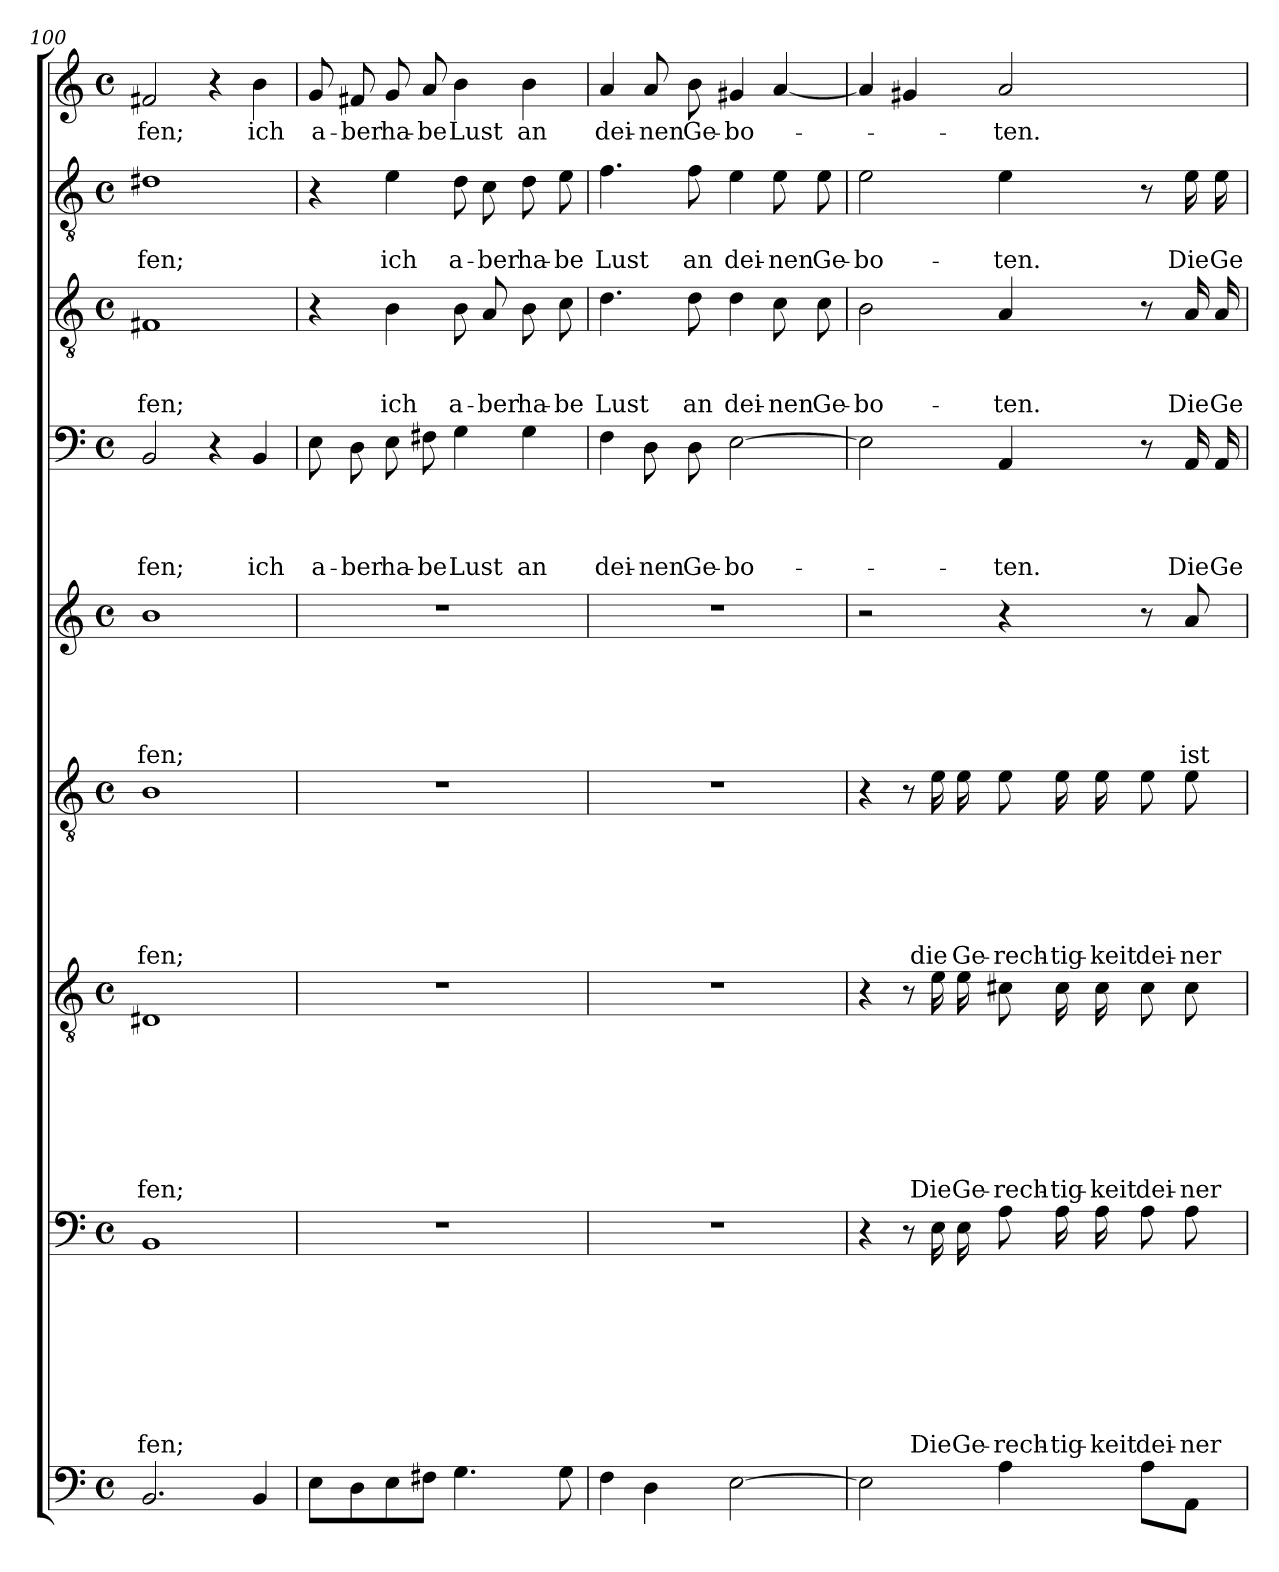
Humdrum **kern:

**kern	**kern	**text	**text	**text	**text	**text	**text	**text	**text	**kern	**text	**text	**text	**text	**text	**text	**text	**kern	**text	**text	**text	**text	**text	**text	**kern	**text	**text	**text	**text	**text	**kern	**text	**text	**text	**text	**kern	**text	**text	**text	**kern	**text	**text	**kern	**text
*part9	*part8	*part8	*part8	*part8	*part8	*part8	*part8	*part8	*part8	*part7	*part7	*part7	*part7	*part7	*part7	*part7	*part7	*part6	*part6	*part6	*part6	*part6	*part6	*part6	*part5	*part5	*part5	*part5	*part5	*part5	*part4	*part4	*part4	*part4	*part4	*part3	*part3	*part3	*part3	*part2	*part2	*part2	*part1	*part1
*staff9	*staff8	*staff8	*staff8	*staff8	*staff8	*staff8	*staff8	*staff8	*staff8	*staff7	*staff7	*staff7	*staff7	*staff7	*staff7	*staff7	*staff7	*staff6	*staff6	*staff6	*staff6	*staff6	*staff6	*staff6	*staff5	*staff5	*staff5	*staff5	*staff5	*staff5	*staff4	*staff4	*staff4	*staff4	*staff4	*staff3	*staff3	*staff3	*staff3	*staff2	*staff2	*staff2	*staff1	*staff1
*clefF4	*clefF4	*	*	*	*	*	*	*	*	*clefGv2	*	*	*	*	*	*	*	*clefGv2	*	*	*	*	*	*	*clefG2	*	*	*	*	*	*clefF4	*	*	*	*	*clefGv2	*	*	*	*clefGv2	*	*	*clefG2	*
*k[]	*k[]	*	*	*	*	*	*	*	*	*k[]	*	*	*	*	*	*	*	*k[]	*	*	*	*	*	*	*k[]	*	*	*	*	*	*k[]	*	*	*	*	*k[]	*	*	*	*k[]	*	*	*k[]	*
*C:	*C:	*	*	*	*	*	*	*	*	*C:	*	*	*	*	*	*	*	*C:	*	*	*	*	*	*	*C:	*	*	*	*	*	*C:	*	*	*	*	*C:	*	*	*	*C:	*	*	*C:	*
*M4/4	*M4/4	*	*	*	*	*	*	*	*	*M4/4	*	*	*	*	*	*	*	*M4/4	*	*	*	*	*	*	*M4/4	*	*	*	*	*	*M4/4	*	*	*	*	*M4/4	*	*	*	*M4/4	*	*	*M4/4	*
*met(c)	*met(c)	*	*	*	*	*	*	*	*	*met(c)	*	*	*	*	*	*	*	*met(c)	*	*	*	*	*	*	*met(c)	*	*	*	*	*	*met(c)	*	*	*	*	*met(c)	*	*	*	*met(c)	*	*	*met(c)	*
=100	=100	=100	=100	=100	=100	=100	=100	=100	=100	=100	=100	=100	=100	=100	=100	=100	=100	=100	=100	=100	=100	=100	=100	=100	=100	=100	=100	=100	=100	=100	=100	=100	=100	=100	=100	=100	=100	=100	=100	=100	=100	=100	=100	=100
!	!	!	!	!	!	!	!	!	!LO:LY:b	!	!	!	!	!	!	!	!LO:LY:b	!	!	!	!	!	!	!LO:LY:b	!	!	!	!	!	!LO:LY:b	!	!	!	!	!LO:LY:b	!	!	!	!LO:LY:b	!	!	!LO:LY:b	!	!LO:LY:b
2.BB/	1BB	.	.	.	.	.	.	.	-fen;	1D#X	.	.	.	.	.	.	-fen;	1B	.	.	.	.	.	-fen;	1b	.	.	.	.	-fen;	2BB/	.	.	.	-fen;	1F#X	.	.	-fen;	1d#X	.	-fen;	2f#X/	-fen;
.	.	.	.	.	.	.	.	.	.	.	.	.	.	.	.	.	.	.	.	.	.	.	.	.	.	.	.	.	.	.	4r	.	.	.	.	.	.	.	.	.	.	.	4r	.
!	!	!	!	!	!	!	!	!	!	!	!	!	!	!	!	!	!	!	!	!	!	!	!	!	!	!	!	!	!	!	!	!	!	!	!LO:LY:b	!	!	!	!	!	!	!	!	!LO:LY:b
4BB/	.	.	.	.	.	.	.	.	.	.	.	.	.	.	.	.	.	.	.	.	.	.	.	.	.	.	.	.	.	.	4BB/	.	.	.	ich	.	.	.	.	.	.	.	4b\	ich
=101	=101	=101	=101	=101	=101	=101	=101	=101	=101	=101	=101	=101	=101	=101	=101	=101	=101	=101	=101	=101	=101	=101	=101	=101	=101	=101	=101	=101	=101	=101	=101	=101	=101	=101	=101	=101	=101	=101	=101	=101	=101	=101	=101	=101
!	!	!	!	!	!	!	!	!	!	!	!	!	!	!	!	!	!	!	!	!	!	!	!	!	!	!	!	!	!	!	!	!	!	!	!LO:LY:b	!	!	!	!	!	!	!	!	!LO:LY:b
8E\L	1r	.	.	.	.	.	.	.	.	1r	.	.	.	.	.	.	.	1r	.	.	.	.	.	.	1r	.	.	.	.	.	8E\	.	.	.	a-	4r	.	.	.	4r	.	.	8g/	a-
!	!	!	!	!	!	!	!	!	!	!	!	!	!	!	!	!	!	!	!	!	!	!	!	!	!	!	!	!	!	!	!	!	!	!	!LO:LY:b	!	!	!	!	!	!	!	!	!LO:LY:b
8D\	.	.	.	.	.	.	.	.	.	.	.	.	.	.	.	.	.	.	.	.	.	.	.	.	.	.	.	.	.	.	8D\	.	.	.	-ber	.	.	.	.	.	.	.	8f#X/	-ber
!	!	!	!	!	!	!	!	!	!	!	!	!	!	!	!	!	!	!	!	!	!	!	!	!	!	!	!	!	!	!	!	!	!	!	!LO:LY:b	!	!	!	!LO:LY:b	!	!	!LO:LY:b	!	!LO:LY:b
8E\	.	.	.	.	.	.	.	.	.	.	.	.	.	.	.	.	.	.	.	.	.	.	.	.	.	.	.	.	.	.	8E\	.	.	.	ha-	4B\	.	.	ich	4e\	.	ich	8g/	ha-
!	!	!	!	!	!	!	!	!	!	!	!	!	!	!	!	!	!	!	!	!	!	!	!	!	!	!	!	!	!	!	!	!	!	!	!LO:LY:b	!	!	!	!	!	!	!	!	!LO:LY:b
8F#X\J	.	.	.	.	.	.	.	.	.	.	.	.	.	.	.	.	.	.	.	.	.	.	.	.	.	.	.	.	.	.	8F#X\	.	.	.	-be	.	.	.	.	.	.	.	8a/	-be
!	!	!	!	!	!	!	!	!	!	!	!	!	!	!	!	!	!	!	!	!	!	!	!	!	!	!	!	!	!	!	!	!	!	!	!LO:LY:b	!	!	!	!LO:LY:b	!	!	!LO:LY:b	!	!LO:LY:b
4.G\	.	.	.	.	.	.	.	.	.	.	.	.	.	.	.	.	.	.	.	.	.	.	.	.	.	.	.	.	.	.	4G\	.	.	.	Lust	8B\	.	.	a-	8d\	.	a-	4b\	Lust
!	!	!	!	!	!	!	!	!	!	!	!	!	!	!	!	!	!	!	!	!	!	!	!	!	!	!	!	!	!	!	!	!	!	!	!	!	!	!	!LO:LY:b	!	!	!LO:LY:b	!	!
.	.	.	.	.	.	.	.	.	.	.	.	.	.	.	.	.	.	.	.	.	.	.	.	.	.	.	.	.	.	.	.	.	.	.	.	8A/	.	.	-ber	8c\	.	-ber	.	.
!	!	!	!	!	!	!	!	!	!	!	!	!	!	!	!	!	!	!	!	!	!	!	!	!	!	!	!	!	!	!	!	!	!	!	!LO:LY:b	!	!	!	!LO:LY:b	!	!	!LO:LY:b	!	!LO:LY:b
.	.	.	.	.	.	.	.	.	.	.	.	.	.	.	.	.	.	.	.	.	.	.	.	.	.	.	.	.	.	.	4G\	.	.	.	an	8B\	.	.	ha-	8d\	.	ha-	4b\	an
!	!	!	!	!	!	!	!	!	!	!	!	!	!	!	!	!	!	!	!	!	!	!	!	!	!	!	!	!	!	!	!	!	!	!	!	!	!	!	!LO:LY:b	!	!	!LO:LY:b	!	!
8G\	.	.	.	.	.	.	.	.	.	.	.	.	.	.	.	.	.	.	.	.	.	.	.	.	.	.	.	.	.	.	.	.	.	.	.	8c\	.	.	-be	8e\	.	-be	.	.
!!LO:LB:g=z
=102	=102	=102	=102	=102	=102	=102	=102	=102	=102	=102	=102	=102	=102	=102	=102	=102	=102	=102	=102	=102	=102	=102	=102	=102	=102	=102	=102	=102	=102	=102	=102	=102	=102	=102	=102	=102	=102	=102	=102	=102	=102	=102	=102	=102
!	!	!	!	!	!	!	!	!	!	!	!	!	!	!	!	!	!	!	!	!	!	!	!	!	!	!	!	!	!	!	!	!	!	!	!LO:LY:b	!	!	!	!LO:LY:b	!	!	!LO:LY:b	!	!LO:LY:b
4F\	1r	.	.	.	.	.	.	.	.	1r	.	.	.	.	.	.	.	1r	.	.	.	.	.	.	1r	.	.	.	.	.	4F\	.	.	.	dei-	4.d\	.	.	Lust	4.f\	.	Lust	4a/	dei-
!	!	!	!	!	!	!	!	!	!	!	!	!	!	!	!	!	!	!	!	!	!	!	!	!	!	!	!	!	!	!	!	!	!	!	!LO:LY:b	!	!	!	!	!	!	!	!	!LO:LY:b
4D\	.	.	.	.	.	.	.	.	.	.	.	.	.	.	.	.	.	.	.	.	.	.	.	.	.	.	.	.	.	.	8D\	.	.	.	-nen	.	.	.	.	.	.	.	8a/	-nen
!	!	!	!	!	!	!	!	!	!	!	!	!	!	!	!	!	!	!	!	!	!	!	!	!	!	!	!	!	!	!	!	!	!	!	!LO:LY:b	!	!	!	!LO:LY:b	!	!	!LO:LY:b	!	!LO:LY:b
.	.	.	.	.	.	.	.	.	.	.	.	.	.	.	.	.	.	.	.	.	.	.	.	.	.	.	.	.	.	.	8D\	.	.	.	Ge-	8d\	.	.	an	8f\	.	an	8b\	Ge-
!	!	!	!	!	!	!	!	!	!	!	!	!	!	!	!	!	!	!	!	!	!	!	!	!	!	!	!	!	!	!	!	!	!	!	!LO:LY:b	!	!	!	!LO:LY:b	!	!	!LO:LY:b	!	!LO:LY:b
[2E\	.	.	.	.	.	.	.	.	.	.	.	.	.	.	.	.	.	.	.	.	.	.	.	.	.	.	.	.	.	.	[2E\	.	.	.	-bo-	4d\	.	.	dei-	4e\	.	dei-	4g#X/	-bo-
!	!	!	!	!	!	!	!	!	!	!	!	!	!	!	!	!	!	!	!	!	!	!	!	!	!	!	!	!	!	!	!	!	!	!	!	!	!	!	!LO:LY:b	!	!	!LO:LY:b	!	!
.	.	.	.	.	.	.	.	.	.	.	.	.	.	.	.	.	.	.	.	.	.	.	.	.	.	.	.	.	.	.	.	.	.	.	.	8c\	.	.	-nen	8e\	.	-nen	[4a/	.
!	!	!	!	!	!	!	!	!	!	!	!	!	!	!	!	!	!	!	!	!	!	!	!	!	!	!	!	!	!	!	!	!	!	!	!	!	!	!	!LO:LY:b	!	!	!LO:LY:b	!	!
.	.	.	.	.	.	.	.	.	.	.	.	.	.	.	.	.	.	.	.	.	.	.	.	.	.	.	.	.	.	.	.	.	.	.	.	8c\	.	.	Ge-	8e\	.	Ge-	.	.
=103	=103	=103	=103	=103	=103	=103	=103	=103	=103	=103	=103	=103	=103	=103	=103	=103	=103	=103	=103	=103	=103	=103	=103	=103	=103	=103	=103	=103	=103	=103	=103	=103	=103	=103	=103	=103	=103	=103	=103	=103	=103	=103	=103	=103
!	!	!	!	!	!	!	!	!	!	!	!	!	!	!	!	!	!	!	!	!	!	!	!	!	!	!	!	!	!	!	!	!	!	!	!	!	!	!	!LO:LY:b	!	!	!LO:LY:b	!	!
2E\]	4r	.	.	.	.	.	.	.	.	4r	.	.	.	.	.	.	.	4r	.	.	.	.	.	.	2r	.	.	.	.	.	2E\]	.	.	.	.	2B\	.	.	-bo-	2e\	.	-bo-	4a/]	.
.	8r	.	.	.	.	.	.	.	.	8r	.	.	.	.	.	.	.	8r	.	.	.	.	.	.	.	.	.	.	.	.	.	.	.	.	.	.	.	.	.	.	.	.	4g#X/	.
!	!	!	!	!	!	!	!	!	!LO:LY:b	!	!	!	!	!	!	!	!LO:LY:b	!	!	!	!	!	!	!LO:LY:b	!	!	!	!	!	!	!	!	!	!	!	!	!	!	!	!	!	!	!	!
.	16E\	.	.	.	.	.	.	.	Die	16e\	.	.	.	.	.	.	Die	16e\	.	.	.	.	.	die	.	.	.	.	.	.	.	.	.	.	.	.	.	.	.	.	.	.	.	.
!	!	!	!	!	!	!	!	!	!LO:LY:b	!	!	!	!	!	!	!	!LO:LY:b	!	!	!	!	!	!	!LO:LY:b	!	!	!	!	!	!	!	!	!	!	!	!	!	!	!	!	!	!	!	!
.	16E\	.	.	.	.	.	.	.	Ge-	16e\	.	.	.	.	.	.	Ge-	16e\	.	.	.	.	.	Ge-	.	.	.	.	.	.	.	.	.	.	.	.	.	.	.	.	.	.	.	.
!	!	!	!	!	!	!	!	!	!LO:LY:b	!	!	!	!	!	!	!	!LO:LY:b	!	!	!	!	!	!	!LO:LY:b	!	!	!	!	!	!	!	!	!	!	!LO:LY:b	!	!	!	!LO:LY:b	!	!	!LO:LY:b	!	!LO:LY:b
4A\	8A\	.	.	.	.	.	.	.	-rech-	8c#X\	.	.	.	.	.	.	-rech-	8e\	.	.	.	.	.	-rech-	4r	.	.	.	.	.	4AA/	.	.	.	-ten.	4A/	.	.	-ten.	4e\	.	-ten.	2a/	-ten.
!	!	!	!	!	!	!	!	!	!LO:LY:b	!	!	!	!	!	!	!	!LO:LY:b	!	!	!	!	!	!	!LO:LY:b	!	!	!	!	!	!	!	!	!	!	!	!	!	!	!	!	!	!	!	!
.	16A\	.	.	.	.	.	.	.	-tig-	16c#\	.	.	.	.	.	.	-tig-	16e\	.	.	.	.	.	-tig-	.	.	.	.	.	.	.	.	.	.	.	.	.	.	.	.	.	.	.	.
!	!	!	!	!	!	!	!	!	!LO:LY:b	!	!	!	!	!	!	!	!LO:LY:b	!	!	!	!	!	!	!LO:LY:b	!	!	!	!	!	!	!	!	!	!	!	!	!	!	!	!	!	!	!	!
.	16A\	.	.	.	.	.	.	.	-keit	16c#\	.	.	.	.	.	.	-keit	16e\	.	.	.	.	.	-keit	.	.	.	.	.	.	.	.	.	.	.	.	.	.	.	.	.	.	.	.
!	!	!	!	!	!	!	!	!	!LO:LY:b	!	!	!	!	!	!	!	!LO:LY:b	!	!	!	!	!	!	!LO:LY:b	!	!	!	!	!	!	!	!	!	!	!	!	!	!	!	!	!	!	!	!
8A\L	8A\	.	.	.	.	.	.	.	dei-	8c#\	.	.	.	.	.	.	dei-	8e\	.	.	.	.	.	dei-	8r	.	.	.	.	.	8r	.	.	.	.	8r	.	.	.	8r	.	.	.	.
!	!	!	!	!	!	!	!	!	!LO:LY:b	!	!	!	!	!	!	!	!LO:LY:b	!	!	!	!	!	!	!LO:LY:b	!	!	!	!	!	!LO:LY:b	!	!	!	!	!LO:LY:b	!	!	!	!LO:LY:b	!	!	!LO:LY:b	!	!
8AA\J	8A\	.	.	.	.	.	.	.	-ner	8c#\	.	.	.	.	.	.	-ner	8e\	.	.	.	.	.	-ner	8a/	.	.	.	.	ist	16AA/	.	.	.	Die	16A/	.	.	Die	16e\	.	Die	.	.
!	!	!	!	!	!	!	!	!	!	!	!	!	!	!	!	!	!	!	!	!	!	!	!	!	!	!	!	!	!	!	!	!	!	!	!LO:LY:b	!	!	!	!LO:LY:b	!	!	!LO:LY:b	!	!
.	.	.	.	.	.	.	.	.	.	.	.	.	.	.	.	.	.	.	.	.	.	.	.	.	.	.	.	.	.	.	16AA/	.	.	.	Ge-	16A/	.	.	Ge-	16e\	.	Ge-	.	.
=	=	=	=	=	=	=	=	=	=	=	=	=	=	=	=	=	=	=	=	=	=	=	=	=	=	=	=	=	=	=	=	=	=	=	=	=	=	=	=	=	=	=	=	=
*-	*-	*-	*-	*-	*-	*-	*-	*-	*-	*-	*-	*-	*-	*-	*-	*-	*-	*-	*-	*-	*-	*-	*-	*-	*-	*-	*-	*-	*-	*-	*-	*-	*-	*-	*-	*-	*-	*-	*-	*-	*-	*-	*-	*-
